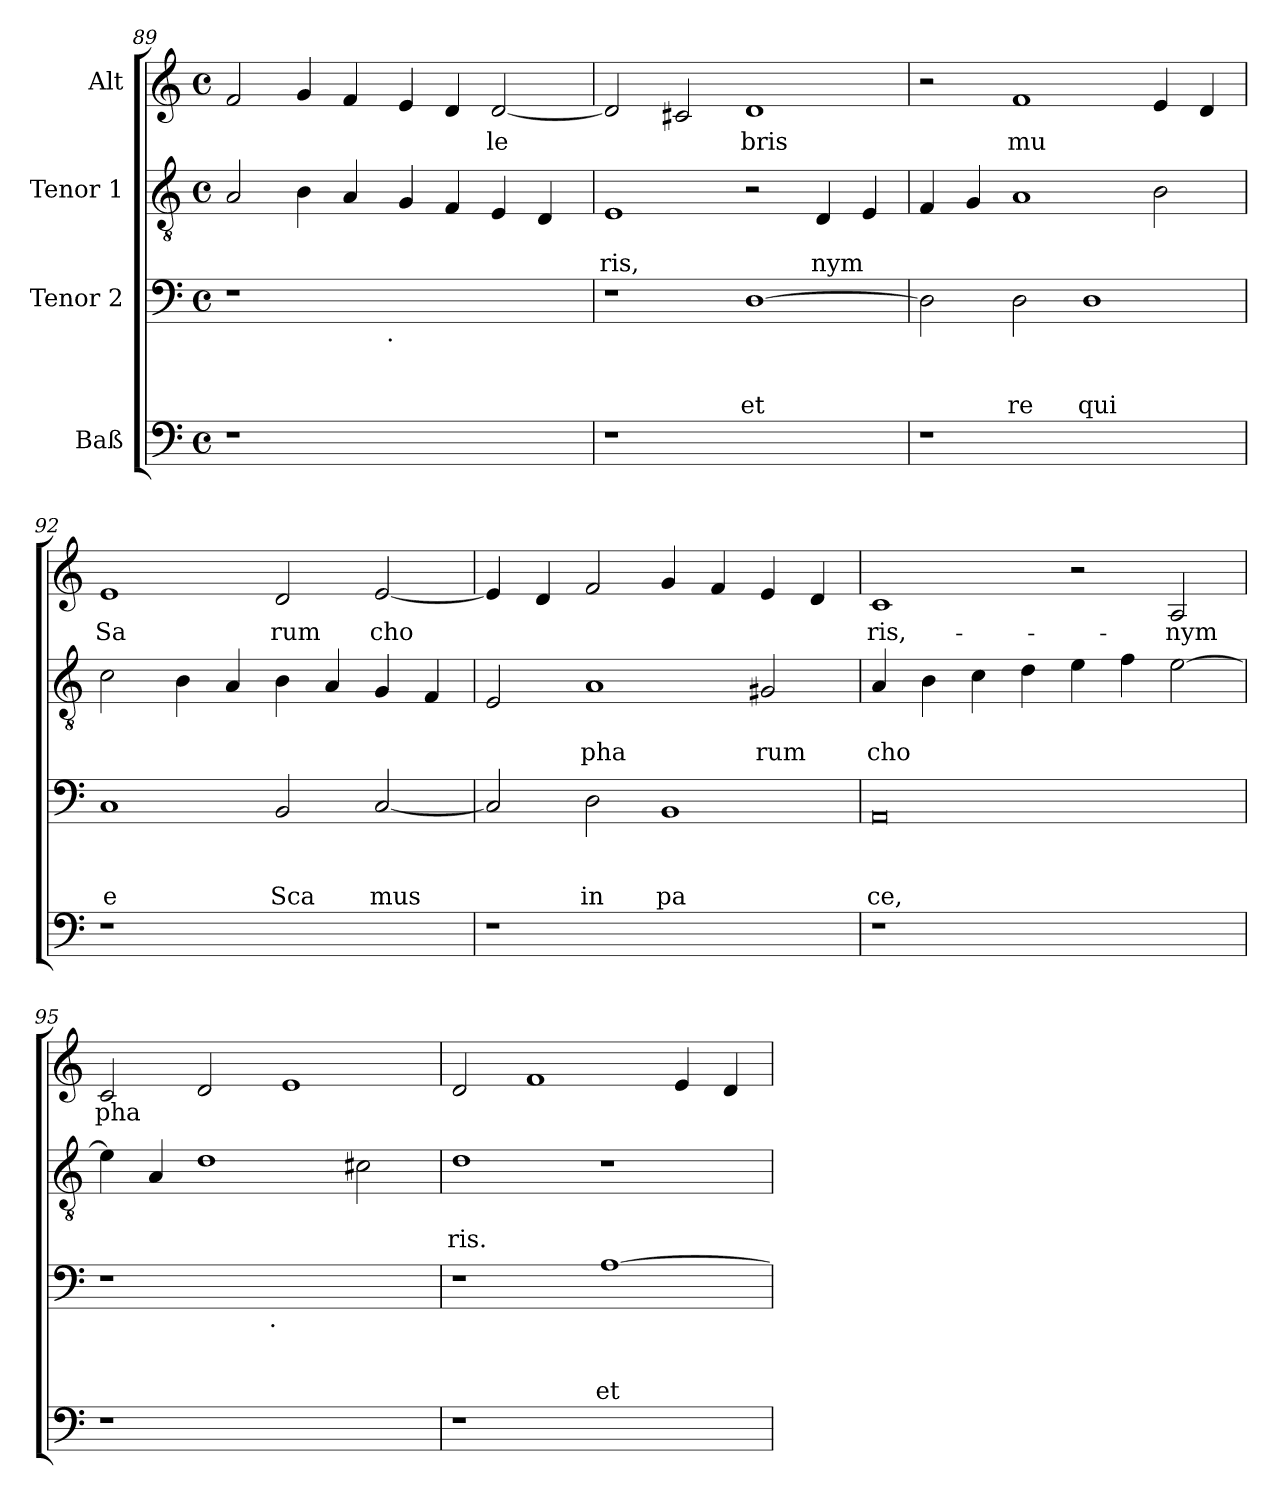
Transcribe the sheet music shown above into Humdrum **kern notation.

**kern	**kern	**text	**text	**text	**kern	**text	**text	**kern	**text
*part4	*part3	*part3	*part3	*part3	*part2	*part2	*part2	*part1	*part1
*staff4	*staff3	*staff3	*staff3	*staff3	*staff2	*staff2	*staff2	*staff1	*staff1
*I"Baß	*I"Tenor 2	*	*	*	*I"Tenor 1	*	*	*I"Alt	*
*clefF4	*clefF4	*	*	*	*clefGv2	*	*	*clefG2	*
*k[]	*k[]	*	*	*	*k[]	*	*	*k[]	*
*C:	*C:	*	*	*	*C:	*	*	*C:	*
*M4/4	*M4/4	*	*	*	*M4/4	*	*	*M4/4	*
*met(c)	*met(c)	*	*	*	*met(c)	*	*	*met(c)	*
=89	=89	=89	=89	=89	=89	=89	=89	=89	=89
*	*^	*	*	*	*	*	*	*	*
1r	1r	2ryy	.	.	.	2A/	.	.	2f/	.
.	.	4...ryy	.	.	.	4B\	.	.	4g/	.
.	.	.	.	.	.	4A/	.	.	4f/	.
!	!	!LO:TX:b:t=.	!	!	!	!	!	!	!	!
.	.	1ryy	.	.	.	.	.	.	.	.
1ryy	1ryy	.	.	.	.	4G/	.	.	4e/	.
.	.	.	.	.	.	4F/	.	.	4d/	.
!	!	!	!	!	!	!	!	!	!	!LO:LY:b
.	.	.	.	.	.	4E/	.	.	[<2d/	le
.	.	.	.	.	.	4D/	.	.	.	.
.	.	32ryy	.	.	.	.	.	.	.	.
=90	=90	=90	=90	=90	=90	=90	=90	=90	=90	=90
!	!	!	!	!	!	!	!	!LO:LY:b	!	!
*	*v	*v	*	*	*	*	*	*	*	*
1r	1r	.	.	.	1E	.	ris,	2d/]	.
.	.	.	.	.	.	.	.	2c#/	.
!	!	!	!	!LO:LY:b	!	!	!	!	!LO:LY:b
1ryy	[<1D	.	.	et	2r	.	.	1d	bris
!	!	!	!	!	!	!	!LO:LY:b	!	!
.	.	.	.	.	4D/	.	nym	.	.
.	.	.	.	.	4E/	.	.	.	.
!!LO:LB:g=z
=91	=91	=91	=91	=91	=91	=91	=91	=91	=91
1r	2D\]	.	.	.	4F/	.	.	2r	.
.	.	.	.	.	4G/	.	.	.	.
!	!	!	!	!LO:LY:b	!	!	!	!	!LO:LY:b
.	2D\	.	.	re	1A	.	.	1f	mu
!	!	!	!	!LO:LY:b	!	!	!	!	!
1ryy	1D	.	.	qui	.	.	.	.	.
.	.	.	.	.	2B\	.	.	4e/	.
.	.	.	.	.	.	.	.	4d/	.
=92	=92	=92	=92	=92	=92	=92	=92	=92	=92
!	!	!	!	!LO:LY:b	!	!	!	!	!LO:LY:b
1r	1C	.	.	e	2c\	.	.	1e	Sa
.	.	.	.	.	4B\	.	.	.	.
.	.	.	.	.	4A/	.	.	.	.
!	!	!	!	!LO:LY:b	!	!	!	!	!LO:LY:b
1ryy	2BB/	.	.	Sca	4B\	.	.	2d/	rum
.	.	.	.	.	4A/	.	.	.	.
!	!	!	!	!LO:LY:b	!	!	!	!	!LO:LY:b
.	[<2C/	.	.	mus	4G/	.	.	[<2e/	cho
.	.	.	.	.	4F/	.	.	.	.
=93	=93	=93	=93	=93	=93	=93	=93	=93	=93
1r	2C/]	.	.	.	2E/	.	.	4e/]	.
.	.	.	.	.	.	.	.	4d/	.
!	!	!	!	!LO:LY:b	!	!	!LO:LY:b	!	!
.	2D\	.	.	in	1A	.	pha	2f/	.
!	!	!	!	!LO:LY:b	!	!	!	!	!
1ryy	1BB	.	.	pa	.	.	.	4g/	.
.	.	.	.	.	.	.	.	4f/	.
!	!	!	!	!	!	!	!LO:LY:b	!	!
.	.	.	.	.	2G#/	.	rum	4e/	.
.	.	.	.	.	.	.	.	4d/	.
=94	=94	=94	=94	=94	=94	=94	=94	=94	=94
!	!	!	!	!LO:LY:b	!	!	!LO:LY:b	!	!LO:LY:b
1r	0AA	.	.	ce,	4A/	.	cho	1c	ris,-
.	.	.	.	.	4B\	.	.	.	.
.	.	.	.	.	4c\	.	.	.	.
.	.	.	.	.	4d\	.	.	.	.
1ryy	.	.	.	.	4e\	.	.	2r	.
.	.	.	.	.	4f\	.	.	.	.
!	!	!	!	!	!	!	!	!	!LO:LY:b
.	.	.	.	.	[>2e\	.	.	2A/	-nym
=95	=95	=95	=95	=95	=95	=95	=95	=95	=95
!	!	!	!	!	!	!	!	!	!LO:LY:b
*	*^	*	*	*	*	*	*	*	*
1r	1r	2ryy	.	.	.	4e\]	.	.	2c/	pha
.	.	.	.	.	.	4A/	.	.	.	.
.	.	4...ryy	.	.	.	1d	.	.	2d/	.
!	!	!LO:TX:b:t=.	!	!	!	!	!	!	!	!
.	.	1ryy	.	.	.	.	.	.	.	.
1ryy	1ryy	.	.	.	.	.	.	.	1e	.
.	.	.	.	.	.	2c#\	.	.	.	.
.	.	32ryy	.	.	.	.	.	.	.	.
!!LO:LB:g=z
=96	=96	=96	=96	=96	=96	=96	=96	=96	=96	=96
!	!	!	!	!	!	!	!	!LO:LY:b	!	!
*	*v	*v	*	*	*	*	*	*	*	*
1r	1r	.	.	.	1d	.	ris.	2d/	.
.	.	.	.	.	.	.	.	1f	.
!	!	!	!	!LO:LY:b	!	!	!	!	!
1ryy	[>1A	.	.	et	1r	.	.	.	.
.	.	.	.	.	.	.	.	4e/	.
.	.	.	.	.	.	.	.	4d/	.
=	=	=	=	=	=	=	=	=	=
*-	*-	*-	*-	*-	*-	*-	*-	*-	*-
